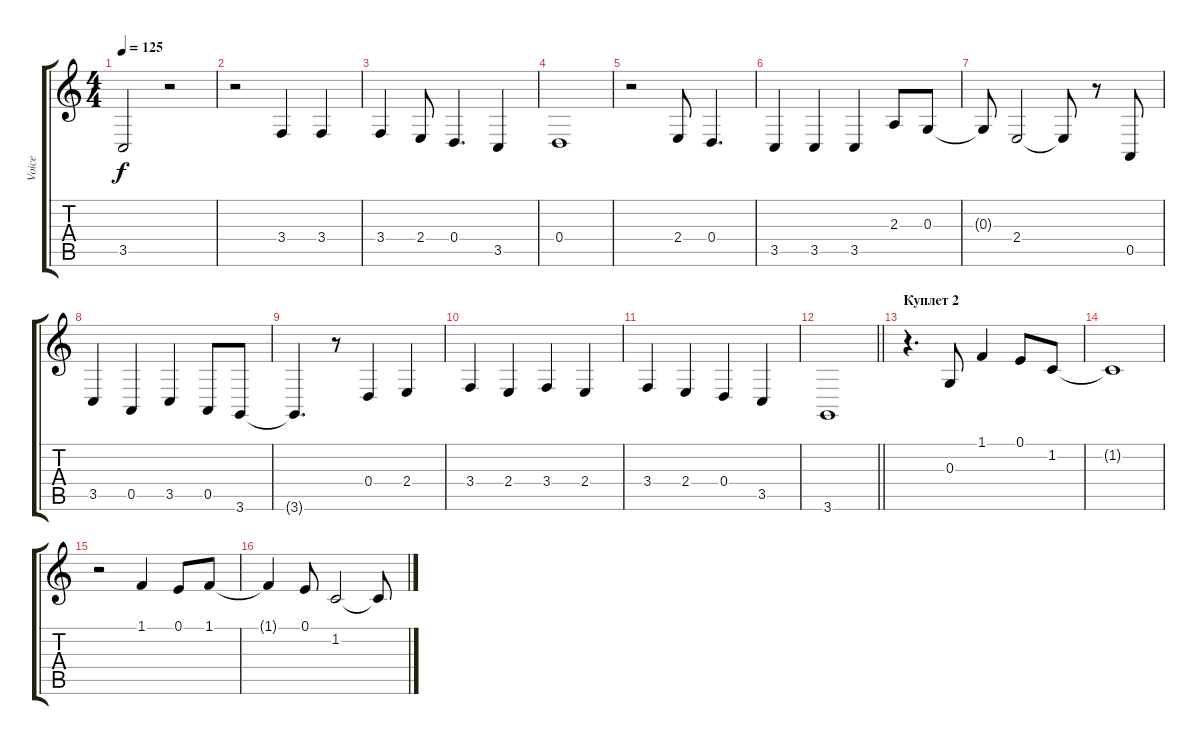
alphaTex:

\track ("Voice" "Voice") {instrument altosax}
\staff {score tabs}
\tuning (E4 B3 G3 D3 A2 E2) {hide}
\ts (4 4)
\tempo 125
\clef g2
\ks c
3.5{t}.2{dy f} r.2 |
r.2 3.4.4 3.4.4 |
3.4.4 2.4.8 0.4.4{d} 3.5.4 |
0.4.1 |
r.2 2.4.8 0.4.4{d} |
3.5.4 3.5.4 3.5.4 2.3.8 0.3.8 |
0.3{t}.8 2.4.2 2.4{t}.8 r.8 0.5.8 |
3.5.4 0.5.4 3.5.4 0.5.8 3.6.8 |
3.6{t}.4{d} r.8 0.4.4 2.4.4 |
3.4.4 2.4.4 3.4.4 2.4.4 |
3.4.4 2.4.4 0.4.4 3.5.4 |
\barLineRight lightlight
3.6.1 |
\section ("" "Куплет 2")
r.4{d} 0.3.8 1.1.4 0.1.8 1.2.8 |
1.2{t}.1 |
r.2 1.1.4 0.1.8 1.1.8 |
1.1{t}.4 0.1.8 1.2.2 1.2{t}.8
